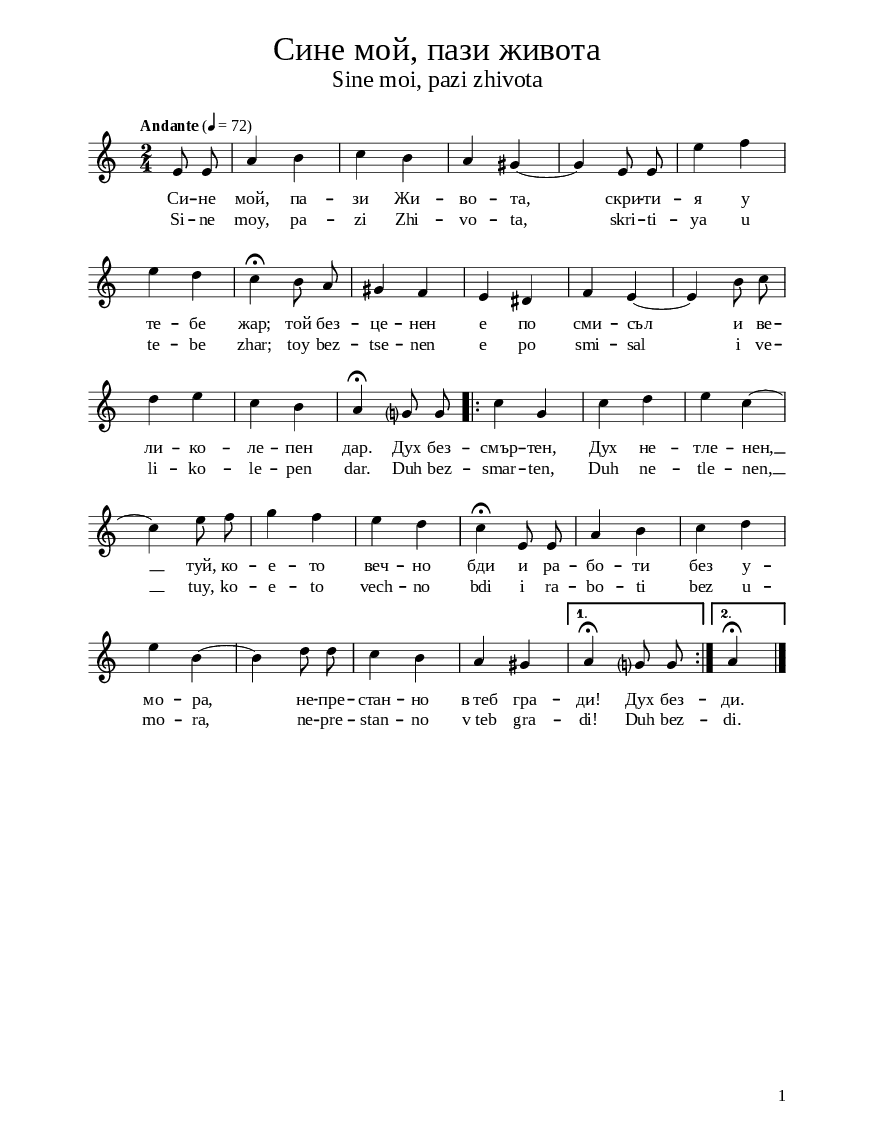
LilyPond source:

\version "2.24.0"

% include paper part and global functions
\include "include/globals.ily"

"rightBraces045" = \markup {
  \column {
    % repeat braces
    \translate #'(0 . -12.7 )
    \right-brace #44

    \translate #'(0 . -15.4 )
    \right-brace #44
  }
  \column {
    % repeat numbers
    \translate #'(0 . -13.3 )
    2

    \translate #'(0 . -19.8 )
    2
  }
}

\bookpart {
  \include "include/bookpart-paper.ily"
  \score {
    \include "include/score-layout.ily"

    \new Voice \absolute  {
      \clef treble
      \key a \minor
      \time 2/4
      \tempoFunc "Andante" 4 "72"
      \autoBeamOff
      \partial 4


      e'8 e'8 | a'4 b' | c''4 b' | a'4 gis' ~ | gis'4 e'8 e' | e''4 f'' \break |

      e''4 d'' |  c''4 \fermata b'8 a' |  gis'4 f' | e'4 dis' |  f'4 e' ~ |  e'4 b'8 c'' \break |

      d''4 e'' |  c''4 b' | a'4 \fermata g'?8 g' \repeat volta 2 {
        |  c''4 g' |  c''4 d'' | e''4 c'' ~ \break |

        c''4 e''8 f'' | g''4 f'' | e''4 d'' | c''4 \fermata e'8 e' | a'4 b' | c''4 d'' \break |

        e''4 b' ~ | b'4 d''8 d'' c''4 b' | a'4 gis' |
      } \alternative { { a'4 \fermata g'?8 g'  } { a'4\fermata } } \bar "|."
    }

    \addlyrics {
      Си -- не мой, па -- зи Жи -- во -- та, скри -- ти -- я у
      те -- бе жар; той без -- це -- нен е по сми -- съл и ве --
      ли -- ко -- ле -- пен дар. Дух без -- смър -- тен, Дух не -- тле -- нен, __
      туй, ко -- е -- то веч -- но бди и ра -- бо -- ти без у --
      мо -- ра, не -- пре -- стан -- но в_теб гра -- ди! Дух без -- ди.
    }

    \addlyrics {
      Si -- ne moy, pa -- zi Zhi -- vo -- ta, skri -- ti -- ya u
      te -- be zhar; toy bez -- tse -- nen e po smi -- sal i ve --
      li -- ko -- le -- pen dar. Duh bez -- smar -- ten, Duh ne -- tle -- nen, __
      tuy, ko -- e -- to vech -- no bdi i ra -- bo -- ti bez u --
      mo -- ra, ne -- pre -- stan -- no v_teb gra -- di! Duh bez -- di.
    }
    \header {
      title = \titleFunc "Сине мой, пази живота" "Sine moi, pazi zhivota"
    }

    \midi{}

  } % score

  \markup \fontsize #bgCoupletFontSize {
    \hspace #1
    \override #`(baseline-skip . ,bgCoupletBaselineSkip)
    \column {
      \vspace #0.3

      \line { 2. Ти си тоз Живот реален, }

      \line {   "   " синко, себе си познай! }

      \line {   "   " Твойта сила е голяма, }

      \line {   "   " дните твои нямат край. }

      \line {   "   " Ти създаваш всеки подтик, }

      \line {   "   " благородния стремеж,}

      \line {   "   " идеалите високи}

      \line {   "   " и красивия копнеж.}
      \vspace #0.2

      \line {   3. Тази плът ти е одежда,}

      \line {   "   " а Земята — школен чин;}

      \line {   "   " ти живееш и се учиш,}

      \line {   "   " като малък Божи Син.}

      \line {   "   " Дързост, мили мой Животе,}

      \line {   "   " с теб е Божата Любов!}

      \line {   "   " Тя зове те все нагоре —}

      \line {   "   " в съвършенство и свят Нов.}
    }\"rightBraces045"

    \hspace #5
    \override #`(baseline-skip . ,bgCoupletBaselineSkip)
    \column {
      \vspace #0.3
      \line { 2. Ti si toz Zhivot realen, }
      \line {   "   " sinko, sebe si poznay! }

      \line {   "   " Tvoyta sila e golyama, }

      \line {   "   " dnite tvoi nyamat kray. }

      \line {   "   " Ti sazdavash vseki podtik, }

      \line {   "   " blagorodniya stremezh,}

      \line {   "   " idealite visoki}

      \line {   "   " i krasiviya kopnezh.}

      \vspace #0.2

      \line {   3. Tazi plat ti e odezhda,}

      \line {   "   " a Zemyata — shkolen chin;}

      \line {   "   " ti zhiveesh i se uchish,}

      \line {   "   " kato malak Bozhi Sin.}

      \line {   "   " Darzost, mili moy Zhivote,}

      \line {   "   " s teb e Bozhata Lyubov!}

      \line {   "   " Tya zove te vse nagore —}

      \line {   "   " v savarshenstvo i Svyat Nov.}
    } \"rightBraces045" %column
  } % markup

  % include foreign translation(s) of the song
  \version "2.24.0"

\markup \fill-line { \fontsize #deTitleFontSize "Mein Sohn, bewahre das Leben" }
\markup \null
\markup \fontsize #deCoupletFontSize {
  \hspace #10
  \override #`(baseline-skip . ,deCoupletBaselineSkip)

  \column {

    \line {  1. Mein Sohn, bewahre das Leben, }

    \line { "   "die in dir verborgene Glut. }

    \line { "   "Es ist seinem Sinn nach kostbar}

    \line { "   "und ein herrliches Geschenk! }

    \line { "   "Unsterblicher, unvergänglicher Geist,}

    \line { "   "der, der ewig wacht }

    \line { "   "und unermüdlich arbeitet,}

    \line { "   "unaufhörlich in dir erschafft.}
    \line { "   " }

    \line { 2. Du bist dieses wirkliche Leben; }

    \line { "   "Sohn; erkenne dich! }

    \line { "   "Deine Kraft ist groß,}

    \line { "   "deine Tage haben kein Ende. }

    \line { "   "Du erschaffst jeden Impuls, }

    \line { "   "das edle Streben, }

    \line { "   "die hohen Ideale }

    \line { "   "und die schöne Sehnsucht.}
    \line { "   " }

    \line { 3. Dieses Fleisch ist dein Gewand,}

    \line { "   "und die Erde eine Schulbank.}

    \line { "   "Du lebst und lernst, }

    \line { "   "wie ein kleiner Sohn Gottes. }

    \line { "   "Kühnheit, mein liebes Leben,}

    \line { "   "die göttliche Liebe ist mit dir! }

    \line { "   "Sie ruft dich immer nach oben}

    \line { "   "in Vollkommenheit und in die neue Welt.}
  }
}


} % bookpart
